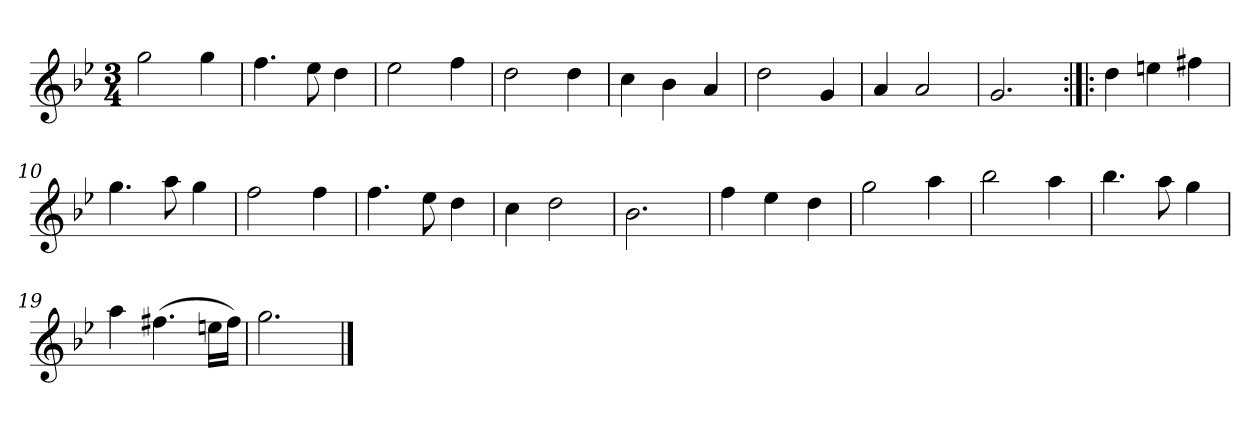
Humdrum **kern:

**kern
*part1
*staff1
*clefG2
*k[b-e-]
*g:
*M3/4
*MM120
=1
2gg
4gg
=2
4.ff
8ee-
4dd
=3
2ee-
4ff
=4
2dd
4dd
=5
4cc
4b-
4a
=6
2dd
4g
=7
4a
2a
=8
2.g
=9:|!|:
4dd
4een
4ff#X
=10
4.gg
8aa
4gg
=11
2ff
4ff
=12
4.ff
8ee-
4dd
=13
4cc
2dd
=14
2.b-
=15
4ff
4ee-
4dd
=16
2gg
4aa
=17
2bb-
4aa
=18
4.bb-
8aa
4gg
=19
4aa
(4.ff#X
16een\LL
16ff#\JJ)
=20
2.gg
==
*-
